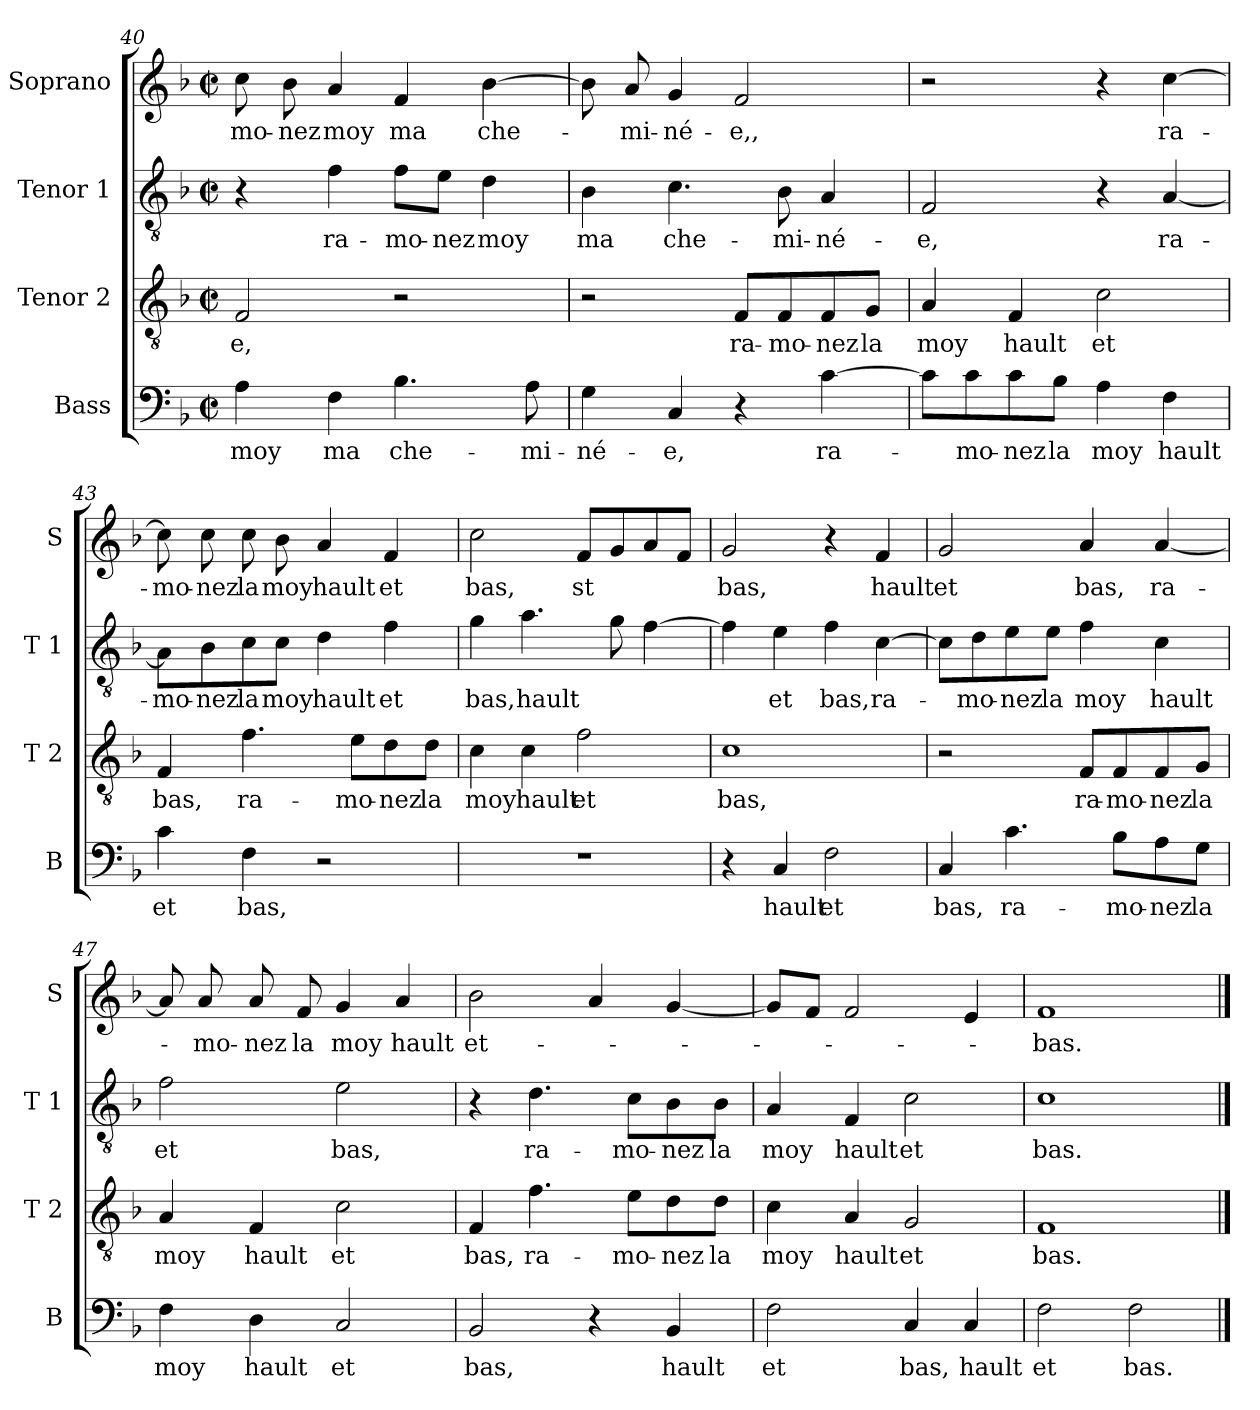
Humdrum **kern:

**kern	**text	**kern	**text	**kern	**text	**kern	**text
*part4	*part4	*part3	*part3	*part2	*part2	*part1	*part1
*staff4	*staff4	*staff3	*staff3	*staff2	*staff2	*staff1	*staff1
*I"Bass	*	*I"Tenor 2	*	*I"Tenor 1	*	*I"Soprano	*
*I'B	*	*I'T 2	*	*I'T 1	*	*I'S	*
*clefF4	*	*clefGv2	*	*clefGv2	*	*clefG2	*
*k[b-]	*	*k[b-]	*	*k[b-]	*	*k[b-]	*
*F:	*	*F:	*	*F:	*	*F:	*
*M2/2	*	*M2/2	*	*M2/2	*	*M2/2	*
*met(c|)	*	*met(c|)	*	*met(c|)	*	*met(c|)	*
=40	=40	=40	=40	=40	=40	=40	=40
!	!LO:LY:b	!	!LO:LY:b	!	!	!	!LO:LY:b
4A\	moy	2F/	-e,	4r	.	8cc\	-mo-
!	!	!	!	!	!	!	!LO:LY:b
.	.	.	.	.	.	8b-\	-nez
!	!LO:LY:b	!	!	!	!LO:LY:b	!	!LO:LY:b
4F\	ma	.	.	4f\	ra-	4a/	moy
!	!LO:LY:b	!	!	!	!LO:LY:b	!	!LO:LY:b
4.B-\	che-	2r	.	8f\L	-mo-	4f/	ma
!	!	!	!	!	!LO:LY:b	!	!
.	.	.	.	8e\J	-nez	.	.
!	!	!	!	!	!LO:LY:b	!	!LO:LY:b
.	.	.	.	4d\	moy	[4b-\	che-
!	!LO:LY:b	!	!	!	!	!	!
8A\	-mi-	.	.	.	.	.	.
!!LO:PB:g=z
=41	=41	=41	=41	=41	=41	=41	=41
!	!LO:LY:b	!	!	!	!LO:LY:b	!	!
4G\	-né-	2r	.	4B-\	ma	8b-\]	.
!	!	!	!	!	!	!	!LO:LY:b
.	.	.	.	.	.	8a/	-mi-
!	!LO:LY:b	!	!	!	!LO:LY:b	!	!LO:LY:b
4C/	-e,	.	.	4.c\	che-	4g/	-né-
!	!	!	!LO:LY:b	!	!	!	!LO:LY:b
4r	.	8F/L	ra-	.	.	2f/	-e,,
!	!	!	!LO:LY:b	!	!LO:LY:b	!	!
.	.	8F/	-mo-	8B-\	-mi-	.	.
!	!LO:LY:b	!	!LO:LY:b	!	!LO:LY:b	!	!
[4c\	ra-	8F/	-nez	4A/	-né-	.	.
!	!	!	!LO:LY:b	!	!	!	!
.	.	8G/J	la	.	.	.	.
=42	=42	=42	=42	=42	=42	=42	=42
!	!	!	!LO:LY:b	!	!LO:LY:b	!	!
8c\L]	.	4A/	moy	2F/	-e,	2r	.
!	!LO:LY:b	!	!	!	!	!	!
8c\	-mo-	.	.	.	.	.	.
!	!LO:LY:b	!	!LO:LY:b	!	!	!	!
8c\	-nez	4F/	hault	.	.	.	.
!	!LO:LY:b	!	!	!	!	!	!
8B-\J	la	.	.	.	.	.	.
!	!LO:LY:b	!	!LO:LY:b	!	!	!	!
4A\	moy	2c\	et	4r	.	4r	.
!	!LO:LY:b	!	!	!	!LO:LY:b	!	!LO:LY:b
4F\	hault	.	.	[4A/	ra-	[4cc\	ra-
=43	=43	=43	=43	=43	=43	=43	=43
!	!LO:LY:b	!	!LO:LY:b	!	!LO:LY:b	!	!LO:LY:b
4c\	et	4F/	bas,	8A\L]	-mo-	8cc\]	-mo-
!	!	!	!	!	!LO:LY:b	!	!LO:LY:b
.	.	.	.	8B-\	-nez	8cc\	-nez
!	!LO:LY:b	!	!LO:LY:b	!	!LO:LY:b	!	!LO:LY:b
4F\	bas,	4.f\	ra-	8c\	la	8cc\	la
!	!	!	!	!	!LO:LY:b	!	!LO:LY:b
.	.	.	.	8c\J	moy	8b-\	moy
!	!	!	!	!	!LO:LY:b	!	!LO:LY:b
2r	.	.	.	4d\	hault	4a/	hault
!	!	!	!LO:LY:b	!	!	!	!
.	.	8e\L	-mo-	.	.	.	.
!	!	!	!LO:LY:b	!	!LO:LY:b	!	!LO:LY:b
.	.	8d\	-nez	4f\	et	4f/	et
!	!	!	!LO:LY:b	!	!	!	!
.	.	8d\J	la	.	.	.	.
=44	=44	=44	=44	=44	=44	=44	=44
!	!	!	!LO:LY:b	!	!LO:LY:b	!	!LO:LY:b
1r	.	4c\	moy	4g\	bas,	2cc\	bas,
!	!	!	!LO:LY:b	!	!LO:LY:b	!	!
.	.	4c\	hault	4.a\	hault	.	.
!	!	!	!LO:LY:b	!	!	!	!LO:LY:b
.	.	2f\	et	.	.	8f/L	st
.	.	.	.	8g\	.	8g/	.
.	.	.	.	[4f\	.	8a/	.
.	.	.	.	.	.	8f/J	.
=45	=45	=45	=45	=45	=45	=45	=45
!	!	!	!LO:LY:b	!	!	!	!LO:LY:b
4r	.	1c	bas,	4f\]	.	2g/	bas,
!	!LO:LY:b	!	!	!	!LO:LY:b	!	!
4C/	hault	.	.	4e\	et	.	.
!	!LO:LY:b	!	!	!	!LO:LY:b	!	!
2F\	et	.	.	4f\	bas,	4r	.
!	!	!	!	!	!LO:LY:b	!	!LO:LY:b
.	.	.	.	[4c\	ra-	4f/	hault
!!LO:LB:g=z
=46	=46	=46	=46	=46	=46	=46	=46
!	!LO:LY:b	!	!	!	!	!	!LO:LY:b
4C/	bas,	2r	.	8c\L]	.	2g/	et
!	!	!	!	!	!LO:LY:b	!	!
.	.	.	.	8d\	-mo-	.	.
!	!LO:LY:b	!	!	!	!LO:LY:b	!	!
4.c\	ra-	.	.	8e\	-nez	.	.
!	!	!	!	!	!LO:LY:b	!	!
.	.	.	.	8e\J	la	.	.
!	!	!	!LO:LY:b	!	!LO:LY:b	!	!LO:LY:b
.	.	8F/L	ra-	4f\	moy	4a/	bas,
!	!LO:LY:b	!	!LO:LY:b	!	!	!	!
8B-\L	-mo-	8F/	-mo-	.	.	.	.
!	!LO:LY:b	!	!LO:LY:b	!	!LO:LY:b	!	!LO:LY:b
8A\	-nez	8F/	-nez	4c\	hault	[4a/	ra-
!	!LO:LY:b	!	!LO:LY:b	!	!	!	!
8G\J	la	8G/J	la	.	.	.	.
=47	=47	=47	=47	=47	=47	=47	=47
!	!LO:LY:b	!	!LO:LY:b	!	!LO:LY:b	!	!
4F\	moy	4A/	moy	2f\	et	8a/]	.
!	!	!	!	!	!	!	!LO:LY:b
.	.	.	.	.	.	8a/	-mo-
!	!LO:LY:b	!	!LO:LY:b	!	!	!	!LO:LY:b
4D\	hault	4F/	hault	.	.	8a/	-nez
!	!	!	!	!	!	!	!LO:LY:b
.	.	.	.	.	.	8f/	la
!	!LO:LY:b	!	!LO:LY:b	!	!LO:LY:b	!	!LO:LY:b
2C/	et	2c\	et	2e\	bas,	4g/	moy
!	!	!	!	!	!	!	!LO:LY:b
.	.	.	.	.	.	4a/	hault
=48	=48	=48	=48	=48	=48	=48	=48
!	!LO:LY:b	!	!LO:LY:b	!	!	!	!LO:LY:b
2BB-/	bas,	4F/	bas,	4r	.	2b-\	et-
!	!	!	!LO:LY:b	!	!LO:LY:b	!	!
.	.	4.f\	ra-	4.d\	ra-	.	.
4r	.	.	.	.	.	4a/	.
!	!	!	!LO:LY:b	!	!LO:LY:b	!	!
.	.	8e\L	-mo-	8c\L	-mo-	.	.
!	!LO:LY:b	!	!LO:LY:b	!	!LO:LY:b	!	!
4BB-/	hault	8d\	-nez	8B-\	-nez	[4g/	.
!	!	!	!LO:LY:b	!	!LO:LY:b	!	!
.	.	8d\J	la	8B-\J	la	.	.
=49	=49	=49	=49	=49	=49	=49	=49
!	!LO:LY:b	!	!LO:LY:b	!	!LO:LY:b	!	!
2F\	et	4c\	moy	4A/	moy	8g/L]	.
.	.	.	.	.	.	8f/J	.
!	!	!	!LO:LY:b	!	!LO:LY:b	!	!
.	.	4A/	hault	4F/	hault	2f/	.
!	!LO:LY:b	!	!LO:LY:b	!	!LO:LY:b	!	!
4C/	bas,	2G/	et	2c\	et	.	.
!	!LO:LY:b	!	!	!	!	!	!
4C/	hault	.	.	.	.	4e/	.
=50	=50	=50	=50	=50	=50	=50	=50
!	!LO:LY:b	!	!LO:LY:b	!	!LO:LY:b	!	!LO:LY:b
2F\	et	1F	bas.	1c	bas.	1f	-bas.
!	!LO:LY:b	!	!	!	!	!	!
2F\	bas.	.	.	.	.	.	.
==	==	==	==	==	==	==	==
*-	*-	*-	*-	*-	*-	*-	*-
